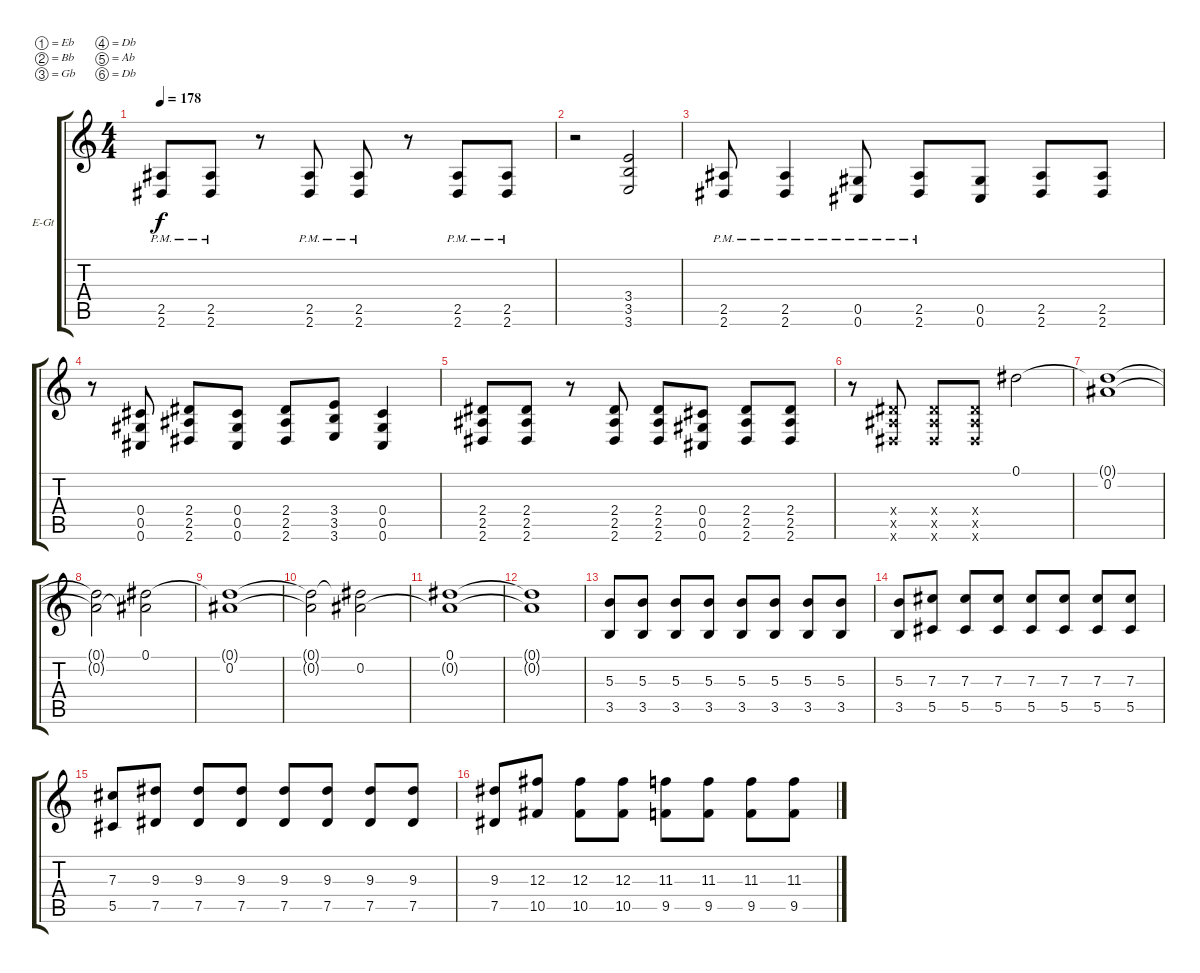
\bracketExtendMode groupsimilarinstruments
\firstSystemTrackNameOrientation horizontal
\otherSystemsTrackNameOrientation horizontal
\track ("Lead Guitar" "E-Gt") {instrument distortionguitar}
\staff {score tabs}
\tuning (Eb4 Bb3 Gb3 Db3 Ab2 Db2)
\ts (4 4)
\tempo 178
\clef g2
\ks c
(2.6{pm} 2.5{pm}).8{dy f} (2.6{pm} 2.5{pm}).8 r.8 (2.6{pm} 2.5{pm}).8 (2.6{pm} 2.5{pm}).8 r.8 (2.6{pm} 2.5{pm}).8 (2.6{pm} 2.5{pm}).8 |
r.2 (3.6 3.5 3.4).2 |
(2.6{pm} 2.5{pm}).8 (2.6{pm} 2.5{pm}).4 (0.6{pm} 0.5{pm}).8 (2.6{pm} 2.5).8 (0.6 0.5).8 (2.6 2.5).8 (2.5 2.6).8 |
r.8 (0.4 0.5 0.6).8 (2.4 2.5 2.6).8 (0.4 0.5 0.6).8 (2.4 2.5 2.6).8 (3.4 3.5 3.6).8 (0.6 0.5 0.4).4 |
(2.4 2.5 2.6).8 (2.4 2.5 2.6).8 r.8 (2.4 2.5 2.6).8 (2.4 2.5 2.6).8 (0.4 0.5 0.6).8 (2.4 2.5 2.6).8 (2.4 2.5 2.6).8 |
r.8 (2.4{x} 2.5{x} 2.6{x}).8 (2.4{x} 2.5{x} 2.6{x}).8 (2.4{x} 2.5{x} 2.6{x}).8 0.1.2 |
(0.2 0.1{t}).1 |
(0.1{t} 0.2{t}).2 (0.1 0.2{t}).2 |
(0.2 0.1{t}).1 |
(0.2{t} 0.1{t}).2 (0.2 0.1{t}).2 |
(0.1 0.2{t}).1 |
(0.1{t} 0.2{t}).1 |
(3.5 5.3).8 (3.5 5.3).8 (3.5 5.3).8 (3.5 5.3).8 (3.5 5.3).8 (3.5 5.3).8 (3.5 5.3).8 (3.5 5.3).8 |
(3.5 5.3).8 (5.5 7.3).8 (5.5 7.3).8 (5.5 7.3).8 (5.5 7.3).8 (5.5 7.3).8 (5.5 7.3).8 (5.5 7.3).8 |
(5.5 7.3).8 (7.5 9.3).8 (7.5 9.3).8 (7.5 9.3).8 (7.5 9.3).8 (7.5 9.3).8 (7.5 9.3).8 (7.5 9.3).8 |
(7.5 9.3).8 (10.5 12.3).8 (10.5 12.3).8 (10.5 12.3).8 (9.5 11.3).8 (9.5 11.3).8 (9.5 11.3).8 (9.5 11.3).8
